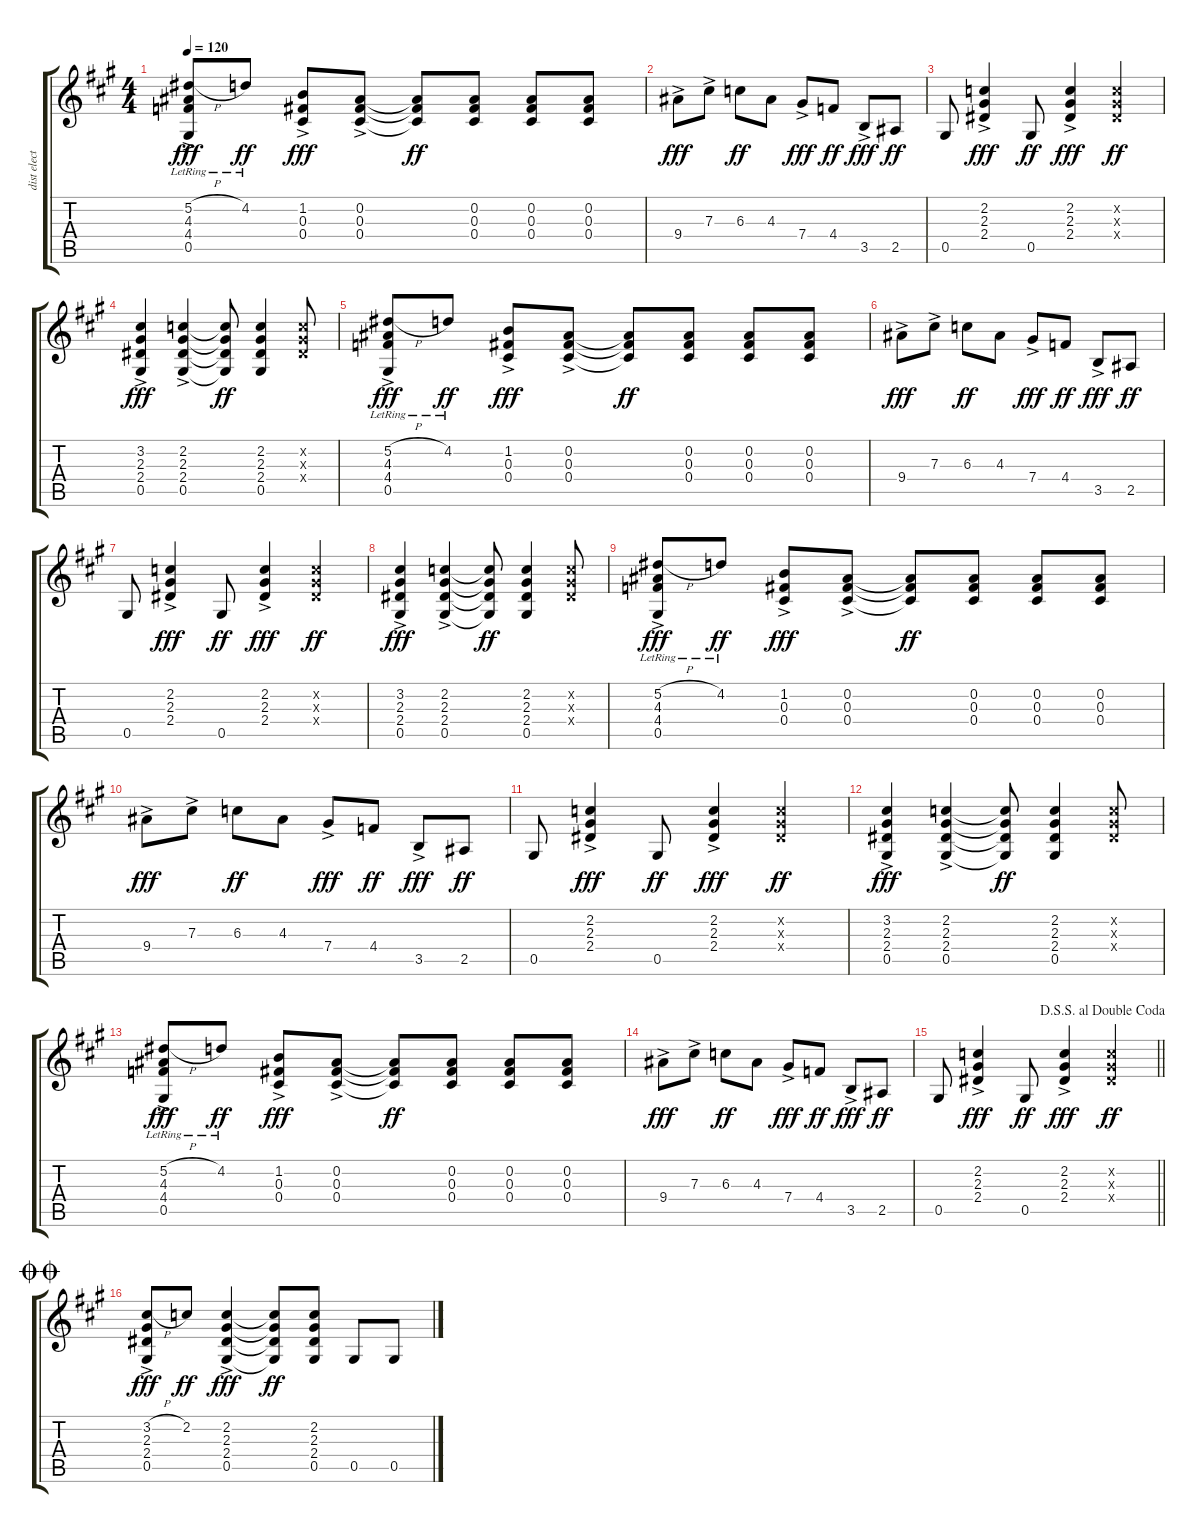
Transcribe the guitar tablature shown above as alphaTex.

\track ("dist electric (see performance notes)" "dist elect") {instrument overdrivenguitar}
\staff {score tabs}
\tuning (Eb4 Bb3 Gb3 Db3 Ab2 Eb2) {hide}
\ts (4 4)
\tempo 120
\clef g2
\ks a
(5.2{h ac lr} 4.3{ac lr} 4.4{ac lr} 0.5{ac lr}).8{dy fff} 4.2{lr}.8{dy ff} (1.2{ac} 0.3{ac} 0.4{ac}).8{dy fff} (0.2{ac} 0.3{ac} 0.4{ac}).8 (0.2{t} 0.3{t} 0.4{t}).8{dy ff} (0.2 0.3 0.4).8 (0.2 0.3 0.4).8 (0.2 0.3 0.4).8 |
9.4{ac}.8{dy fff} 7.3{ac}.8 6.3.8{dy ff} 4.3.8 7.4{ac}.8{dy fff} 4.4.8{dy ff} 3.5{ac}.8{dy fff} 2.5.8{dy ff} |
0.5.8 (2.2{ac} 2.3{ac} 2.4{ac}).4{dy fff} 0.5.8{dy ff} (2.2{ac} 2.3{ac} 2.4{ac}).4{dy fff} (2.2{x} 2.3{x} 2.4{x}).4{dy ff} |
(3.2{ac} 2.3{ac} 2.4{ac} 0.5{ac}).4{dy fff} (2.2{ac} 2.3{ac} 2.4{ac} 0.5{ac}).4 (2.2{t} 2.3{t} 2.4{t} 0.5{t}).8{dy ff} (2.2 2.3 2.4 0.5).4 (2.2{x} 2.3{x} 2.4{x}).8 |
(5.2{h ac lr} 4.3{ac lr} 4.4{ac lr} 0.5{ac lr}).8{dy fff} 4.2{lr}.8{dy ff} (1.2{ac} 0.3{ac} 0.4{ac}).8{dy fff} (0.2{ac} 0.3{ac} 0.4{ac}).8 (0.2{t} 0.3{t} 0.4{t}).8{dy ff} (0.2 0.3 0.4).8 (0.2 0.3 0.4).8 (0.2 0.3 0.4).8 |
9.4{ac}.8{dy fff} 7.3{ac}.8 6.3.8{dy ff} 4.3.8 7.4{ac}.8{dy fff} 4.4.8{dy ff} 3.5{ac}.8{dy fff} 2.5.8{dy ff} |
0.5.8 (2.2{ac} 2.3{ac} 2.4{ac}).4{dy fff} 0.5.8{dy ff} (2.2{ac} 2.3{ac} 2.4{ac}).4{dy fff} (2.2{x} 2.3{x} 2.4{x}).4{dy ff} |
(3.2{ac} 2.3{ac} 2.4{ac} 0.5{ac}).4{dy fff} (2.2{ac} 2.3{ac} 2.4{ac} 0.5{ac}).4 (2.2{t} 2.3{t} 2.4{t} 0.5{t}).8{dy ff} (2.2 2.3 2.4 0.5).4 (2.2{x} 2.3{x} 2.4{x}).8 |
(5.2{h ac lr} 4.3{ac lr} 4.4{ac lr} 0.5{ac lr}).8{dy fff} 4.2{lr}.8{dy ff} (1.2{ac} 0.3{ac} 0.4{ac}).8{dy fff} (0.2{ac} 0.3{ac} 0.4{ac}).8 (0.2{t} 0.3{t} 0.4{t}).8{dy ff} (0.2 0.3 0.4).8 (0.2 0.3 0.4).8 (0.2 0.3 0.4).8 |
9.4{ac}.8{dy fff} 7.3{ac}.8 6.3.8{dy ff} 4.3.8 7.4{ac}.8{dy fff} 4.4.8{dy ff} 3.5{ac}.8{dy fff} 2.5.8{dy ff} |
0.5.8 (2.2{ac} 2.3{ac} 2.4{ac}).4{dy fff} 0.5.8{dy ff} (2.2{ac} 2.3{ac} 2.4{ac}).4{dy fff} (2.2{x} 2.3{x} 2.4{x}).4{dy ff} |
(3.2{ac} 2.3{ac} 2.4{ac} 0.5{ac}).4{dy fff} (2.2{ac} 2.3{ac} 2.4{ac} 0.5{ac}).4 (2.2{t} 2.3{t} 2.4{t} 0.5{t}).8{dy ff} (2.2 2.3 2.4 0.5).4 (2.2{x} 2.3{x} 2.4{x}).8 |
(5.2{h ac lr} 4.3{ac lr} 4.4{ac lr} 0.5{ac lr}).8{dy fff} 4.2{lr}.8{dy ff} (1.2{ac} 0.3{ac} 0.4{ac}).8{dy fff} (0.2{ac} 0.3{ac} 0.4{ac}).8 (0.2{t} 0.3{t} 0.4{t}).8{dy ff} (0.2 0.3 0.4).8 (0.2 0.3 0.4).8 (0.2 0.3 0.4).8 |
9.4{ac}.8{dy fff} 7.3{ac}.8 6.3.8{dy ff} 4.3.8 7.4{ac}.8{dy fff} 4.4.8{dy ff} 3.5{ac}.8{dy fff} 2.5.8{dy ff} |
\jump dalsegnosegnoaldoublecoda
\barLineRight lightlight
0.5.8 (2.2{ac} 2.3{ac} 2.4{ac}).4{dy fff} 0.5.8{dy ff} (2.2{ac} 2.3{ac} 2.4{ac}).4{dy fff} (2.2{x} 2.3{x} 2.4{x}).4{dy ff} |
\jump doublecoda
(3.2{h ac} 2.3{ac} 2.4{ac} 0.5{ac}).8{dy fff} 2.2.8{dy ff} (2.2{ac} 2.3{ac} 2.4{ac} 0.5{ac}).4{dy fff} (2.2{t} 2.3{t} 2.4{t} 0.5{t}).8{dy ff} (2.2 2.3 2.4 0.5).8 0.5.8 0.5.8
